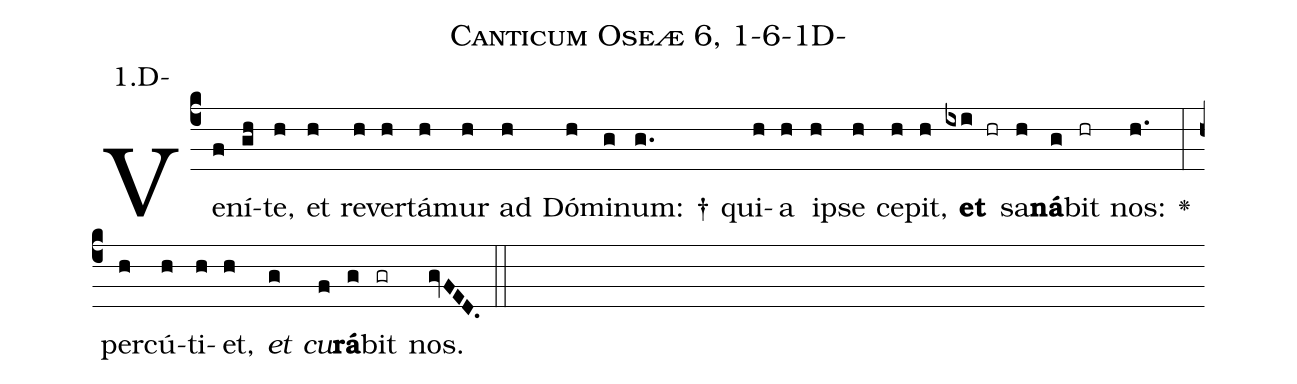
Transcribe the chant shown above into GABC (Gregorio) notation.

name: Canticum Oseæ 6, 1-6-1D-;
annotation: 1.D-;
%%
(c4)Ve(f)ní(gh)te,(h) et(h) re(h)ver(h)tá(h)mur(h) ad(h) Dó(h)mi(g)num: †(g.) qui(h)a(h) i(h)pse(h) ce(h)pit,(h) <b>et</b>(ixi hr) sa(h)<b>ná</b>(g)bit(hr) nos:(h.) <v>\greheightstar</v>(:) per(h)cú(h)ti(h)et,(h) <i>et</i>(g) <i>cu</i>(f)<b>rá</b>(g)bit(gr) nos.(gvFED.) (::)


%E(h) u(h) o(g) u(f) a(g) e.(gvFED.) (::)
